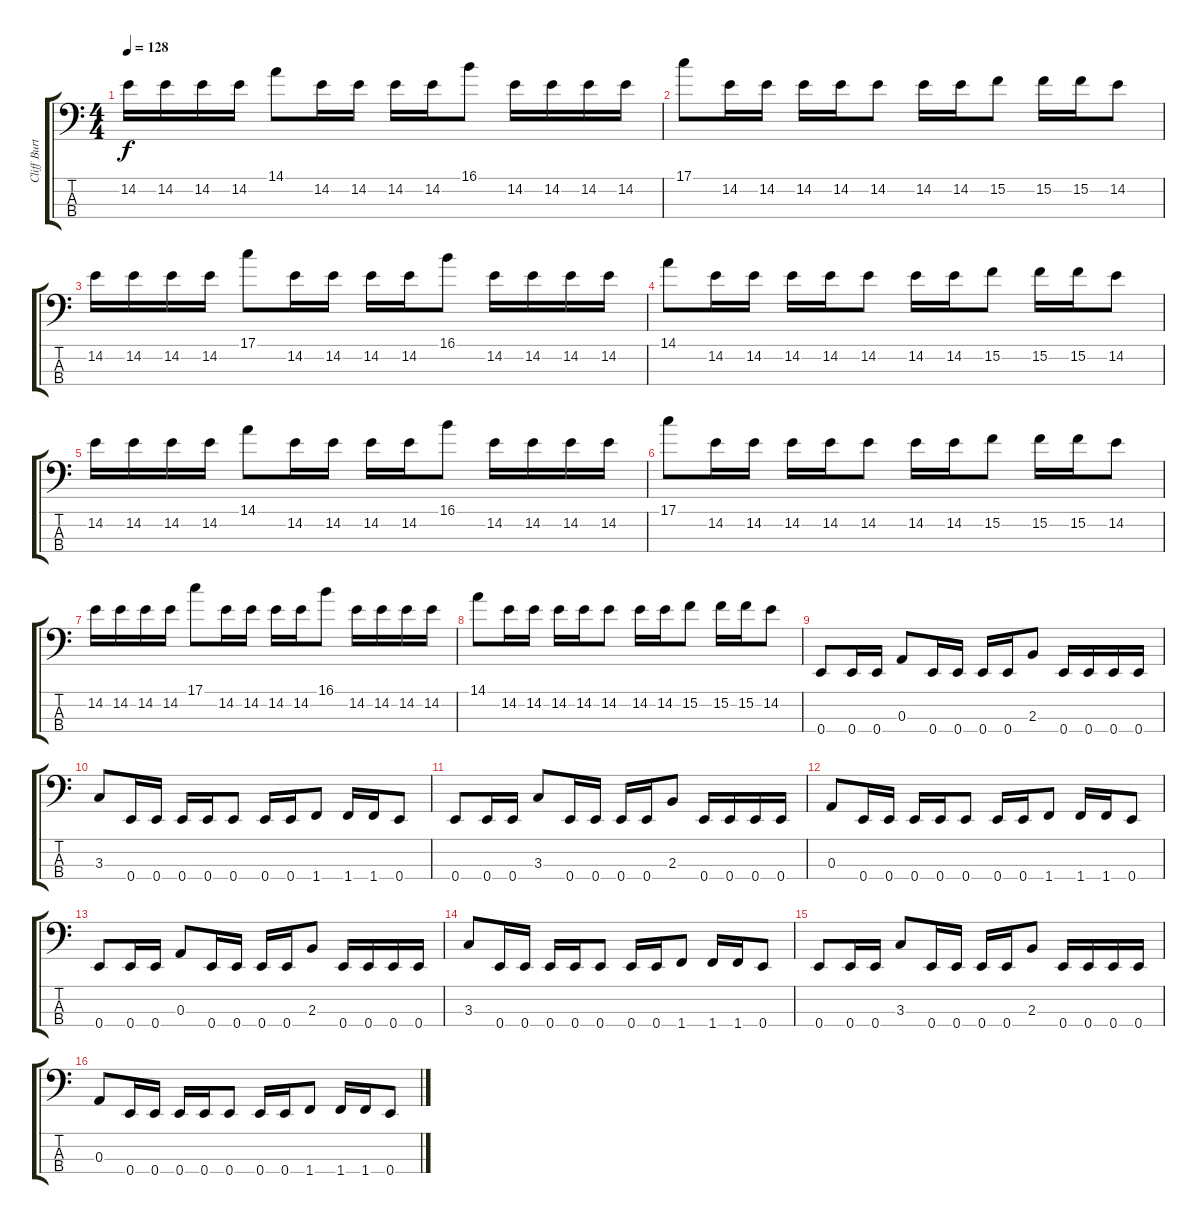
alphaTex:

\track ("Cliff Burton" "Cliff Burt") {instrument electricbassfinger}
\staff {score tabs}
\tuning (G2 D2 A1 E1) {hide}
\ts (4 4)
\tempo 128
\clef f4
\ks c
14.2.16{dy f} 14.2.16 14.2.16 14.2.16 14.1.8 14.2.16 14.2.16 14.2.16 14.2.16 16.1.8 14.2.16 14.2.16 14.2.16 14.2.16 |
17.1.8 14.2.16 14.2.16 14.2.16 14.2.16 14.2.8 14.2.16 14.2.16 15.2.8 15.2.16 15.2.16 14.2.8 |
14.2.16 14.2.16 14.2.16 14.2.16 17.1.8 14.2.16 14.2.16 14.2.16 14.2.16 16.1.8 14.2.16 14.2.16 14.2.16 14.2.16 |
14.1.8 14.2.16 14.2.16 14.2.16 14.2.16 14.2.8 14.2.16 14.2.16 15.2.8 15.2.16 15.2.16 14.2.8 |
14.2.16 14.2.16 14.2.16 14.2.16 14.1.8 14.2.16 14.2.16 14.2.16 14.2.16 16.1.8 14.2.16 14.2.16 14.2.16 14.2.16 |
17.1.8 14.2.16 14.2.16 14.2.16 14.2.16 14.2.8 14.2.16 14.2.16 15.2.8 15.2.16 15.2.16 14.2.8 |
14.2.16 14.2.16 14.2.16 14.2.16 17.1.8 14.2.16 14.2.16 14.2.16 14.2.16 16.1.8 14.2.16 14.2.16 14.2.16 14.2.16 |
14.1.8 14.2.16 14.2.16 14.2.16 14.2.16 14.2.8 14.2.16 14.2.16 15.2.8 15.2.16 15.2.16 14.2.8 |
0.4.8 0.4.16 0.4.16 0.3.8 0.4.16 0.4.16 0.4.16 0.4.16 2.3.8 0.4.16 0.4.16 0.4.16 0.4.16 |
3.3.8 0.4.16 0.4.16 0.4.16 0.4.16 0.4.8 0.4.16 0.4.16 1.4.8 1.4.16 1.4.16 0.4.8 |
0.4.8 0.4.16 0.4.16 3.3.8 0.4.16 0.4.16 0.4.16 0.4.16 2.3.8 0.4.16 0.4.16 0.4.16 0.4.16 |
0.3.8 0.4.16 0.4.16 0.4.16 0.4.16 0.4.8 0.4.16 0.4.16 1.4.8 1.4.16 1.4.16 0.4.8 |
0.4.8 0.4.16 0.4.16 0.3.8 0.4.16 0.4.16 0.4.16 0.4.16 2.3.8 0.4.16 0.4.16 0.4.16 0.4.16 |
3.3.8 0.4.16 0.4.16 0.4.16 0.4.16 0.4.8 0.4.16 0.4.16 1.4.8 1.4.16 1.4.16 0.4.8 |
0.4.8 0.4.16 0.4.16 3.3.8 0.4.16 0.4.16 0.4.16 0.4.16 2.3.8 0.4.16 0.4.16 0.4.16 0.4.16 |
0.3.8 0.4.16 0.4.16 0.4.16 0.4.16 0.4.8 0.4.16 0.4.16 1.4.8 1.4.16 1.4.16 0.4.8
